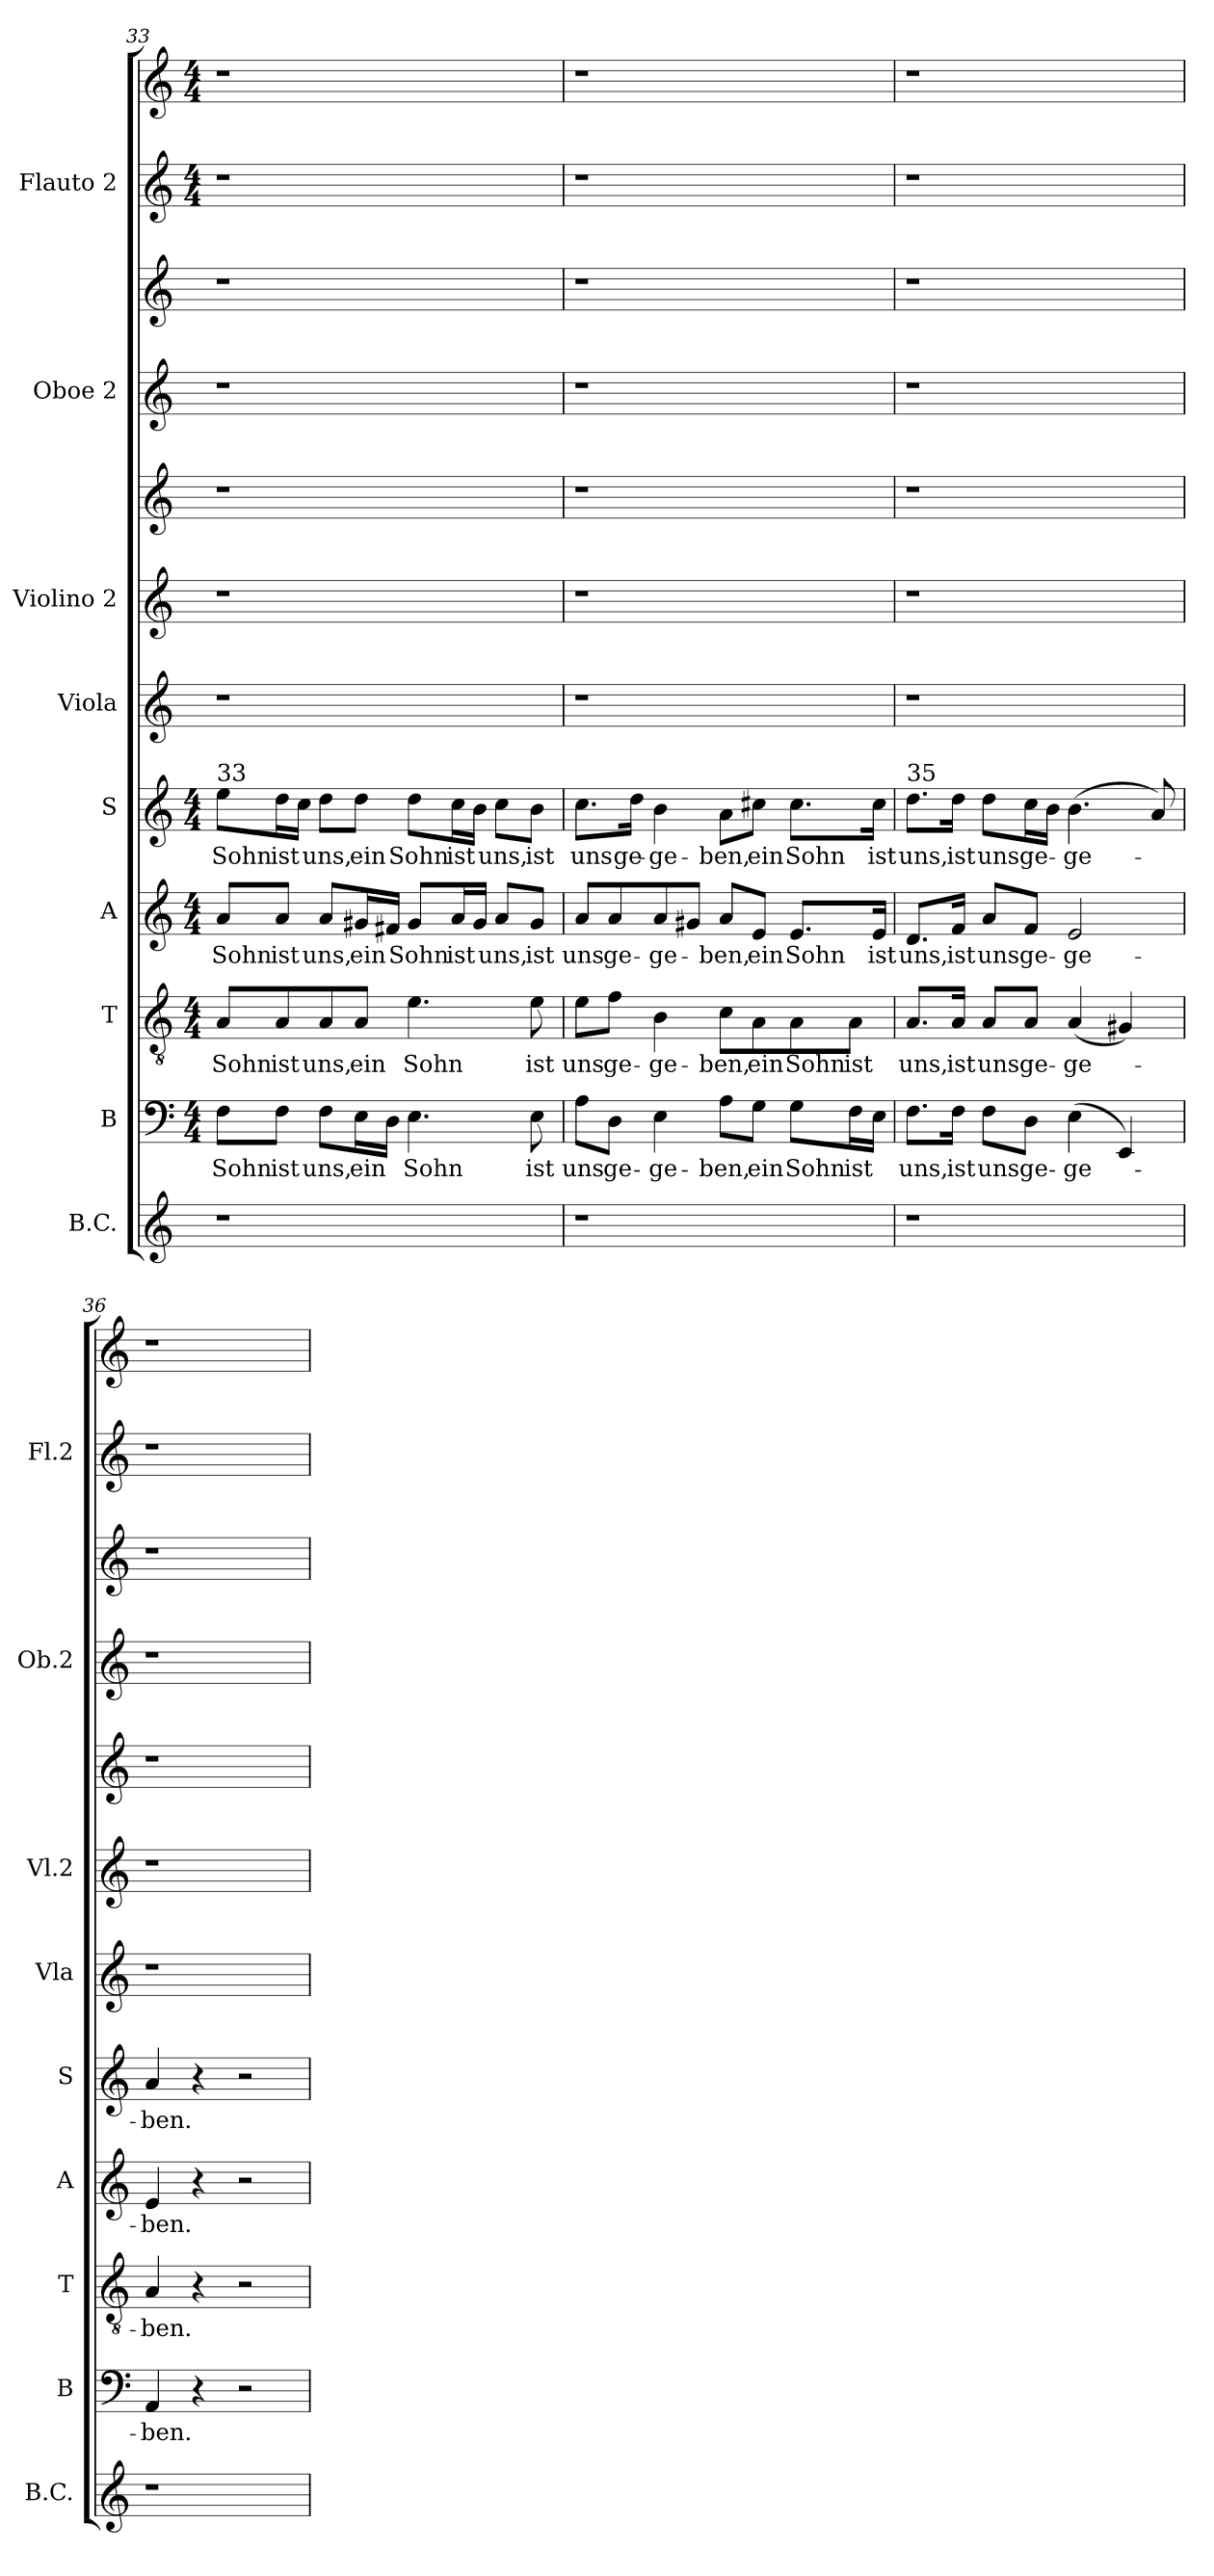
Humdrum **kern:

**kern	**kern	**text	**kern	**text	**kern	**text	**kern	**text	**kern	**kern	**kern	**kern	**kern	**kern	**kern
*part9	*part8	*part8	*part7	*part7	*part6	*part6	*part5	*part5	*part4	*part3	*part3	*part2	*part2	*part1	*part1
*staff12	*staff11	*staff11	*staff10	*staff10	*staff9	*staff9	*staff8	*staff8	*staff7	*staff6	*staff5	*staff4	*staff3	*staff2	*staff1
*I"B.C.	*I"B	*	*I"T	*	*I"A	*	*I"S	*	*I"Viola	*I"Violino 2	*	*I"Oboe 2	*	*I"Flauto 2	*
*I'B.C.	*I'B	*	*I'T	*	*I'A	*	*I'S	*	*I'Vla	*I'Vl.2	*	*I'Ob.2	*	*I'Fl.2	*
!!LO:PB:g=z
*clefG2	*clefF4	*	*clefGv2	*	*clefG2	*	*clefG2	*	*clefG2	*clefG2	*clefG2	*clefG2	*clefG2	*clefG2	*clefG2
*k[]	*k[]	*	*k[]	*	*k[]	*	*k[]	*	*k[]	*k[]	*k[]	*k[]	*k[]	*k[]	*k[]
*	*M4/4	*	*M4/4	*	*M4/4	*	*M4/4	*	*	*	*	*	*	*M4/4	*M4/4
=33	=33	=33	=33	=33	=33	=33	=33	=33	=33	=33	=33	=33	=33	=33	=33
!	!	!	!	!	!	!	!LO:TX:a:t=33	!	!	!	!	!	!	!	!
!	!	!LO:LY:b	!	!LO:LY:b	!	!LO:LY:b	!	!LO:LY:b	!	!	!	!	!	!	!
1r	8F\L	Sohn	8A/L	Sohn	8a/L	Sohn	8ee\L	Sohn	1r	1r	1r	1r	1r	1r	1r
!	!	!LO:LY:b	!	!LO:LY:b	!	!LO:LY:b	!	!LO:LY:b	!	!	!	!	!	!	!
.	8F\J	ist	8A/	ist	8a/J	ist	16dd\L	ist	.	.	.	.	.	.	.
.	.	.	.	.	.	.	16cc\JJ	.	.	.	.	.	.	.	.
!	!	!LO:LY:b	!	!LO:LY:b	!	!LO:LY:b	!	!LO:LY:b	!	!	!	!	!	!	!
.	8F\L	uns,	8A/	uns,	8a/L	uns,	8dd\L	uns,	.	.	.	.	.	.	.
!	!	!LO:LY:b	!	!LO:LY:b	!	!LO:LY:b	!	!LO:LY:b	!	!	!	!	!	!	!
.	16E\L	ein	8A/J	ein	16g#X/L	ein	8dd\J	ein	.	.	.	.	.	.	.
.	16D\JJ	.	.	.	16f#X/JJ	.	.	.	.	.	.	.	.	.	.
!	!	!LO:LY:b	!	!LO:LY:b	!	!LO:LY:b	!	!LO:LY:b	!	!	!	!	!	!	!
.	4.E\	Sohn	4.e\	Sohn	8g#/L	Sohn	8dd\L	Sohn	.	.	.	.	.	.	.
!	!	!	!	!	!	!LO:LY:b	!	!LO:LY:b	!	!	!	!	!	!	!
.	.	.	.	.	16a/L	ist	16cc\L	ist	.	.	.	.	.	.	.
.	.	.	.	.	16g#/JJ	.	16b\JJ	.	.	.	.	.	.	.	.
!	!	!	!	!	!	!LO:LY:b	!	!LO:LY:b	!	!	!	!	!	!	!
.	.	.	.	.	8a/L	uns,	8cc\L	uns,	.	.	.	.	.	.	.
!	!	!LO:LY:b	!	!LO:LY:b	!	!LO:LY:b	!	!LO:LY:b	!	!	!	!	!	!	!
.	8E\	ist	8e\	ist	8g#/J	ist	8b\J	ist	.	.	.	.	.	.	.
=34	=34	=34	=34	=34	=34	=34	=34	=34	=34	=34	=34	=34	=34	=34	=34
!	!	!LO:LY:b	!	!LO:LY:b	!	!LO:LY:b	!	!LO:LY:b	!	!	!	!	!	!	!
1r	8A\L	uns	8e\L	uns	8a/L	uns	8.cc\L	uns	1r	1r	1r	1r	1r	1r	1r
!	!	!LO:LY:b	!	!LO:LY:b	!	!LO:LY:b	!	!	!	!	!	!	!	!	!
.	8D\J	ge-	8f\J	ge-	8a/	ge-	.	.	.	.	.	.	.	.	.
!	!	!	!	!	!	!	!	!LO:LY:b	!	!	!	!	!	!	!
.	.	.	.	.	.	.	16dd\Jk	ge-	.	.	.	.	.	.	.
!	!	!LO:LY:b	!	!LO:LY:b	!	!LO:LY:b	!	!LO:LY:b	!	!	!	!	!	!	!
.	4E\	ge-	4B\	ge-	8a/	ge-	4b\	ge-	.	.	.	.	.	.	.
.	.	.	.	.	8g#X/J	.	.	.	.	.	.	.	.	.	.
!	!	!LO:LY:b	!	!LO:LY:b	!	!LO:LY:b	!	!LO:LY:b	!	!	!	!	!	!	!
.	8A\L	ben,	8c\L	ben,	8a/L	ben,	8a\L	ben,	.	.	.	.	.	.	.
!	!	!LO:LY:b	!	!LO:LY:b	!	!LO:LY:b	!	!LO:LY:b	!	!	!	!	!	!	!
.	8G\J	ein	8A\	ein	8e/J	ein	8cc#X\J	ein	.	.	.	.	.	.	.
!	!	!LO:LY:b	!	!LO:LY:b	!	!LO:LY:b	!	!LO:LY:b	!	!	!	!	!	!	!
.	8G\L	Sohn	8A\	Sohn	8.e/L	Sohn	8.cc#\L	Sohn	.	.	.	.	.	.	.
!	!	!LO:LY:b	!	!LO:LY:b	!	!	!	!	!	!	!	!	!	!	!
.	16F\L	ist	8A\J	ist	.	.	.	.	.	.	.	.	.	.	.
!	!	!	!	!	!	!LO:LY:b	!	!LO:LY:b	!	!	!	!	!	!	!
.	16E\JJ	.	.	.	16e/Jk	ist	16cc#\Jk	ist	.	.	.	.	.	.	.
!!LO:PB:g=z
=35	=35	=35	=35	=35	=35	=35	=35	=35	=35	=35	=35	=35	=35	=35	=35
!	!	!	!	!	!	!	!LO:TX:a:t=35	!	!	!	!	!	!	!	!
!	!	!LO:LY:b	!	!LO:LY:b	!	!LO:LY:b	!	!LO:LY:b	!	!	!	!	!	!	!
1r	8.F\L	uns,	8.A/L	uns,	8.d/L	uns,	8.dd\L	uns,	1r	1r	1r	1r	1r	1r	1r
!	!	!LO:LY:b	!	!LO:LY:b	!	!LO:LY:b	!	!LO:LY:b	!	!	!	!	!	!	!
.	16F\Jk	ist	16A/Jk	ist	16f/Jk	ist	16dd\Jk	ist	.	.	.	.	.	.	.
!	!	!LO:LY:b	!	!LO:LY:b	!	!LO:LY:b	!	!LO:LY:b	!	!	!	!	!	!	!
.	8F\L	uns	8A/L	uns	8a/L	uns	8dd\L	uns	.	.	.	.	.	.	.
!	!	!LO:LY:b	!	!LO:LY:b	!	!LO:LY:b	!	!LO:LY:b	!	!	!	!	!	!	!
.	8D\J	ge-	8A/J	ge-	8f/J	ge-	16cc\L	ge-	.	.	.	.	.	.	.
.	.	.	.	.	.	.	16b\JJ	.	.	.	.	.	.	.	.
!	!	!LO:LY:b	!	!LO:LY:b	!	!LO:LY:b	!	!LO:LY:b	!	!	!	!	!	!	!
.	(4E\	ge-	(4A/	ge-	2e/	ge-	(4.b\	ge-	.	.	.	.	.	.	.
.	4EE/)	.	4G#X/)	.	.	.	.	.	.	.	.	.	.	.	.
.	.	.	.	.	.	.	8a/)	.	.	.	.	.	.	.	.
=36	=36	=36	=36	=36	=36	=36	=36	=36	=36	=36	=36	=36	=36	=36	=36
!	!	!LO:LY:b	!	!LO:LY:b	!	!LO:LY:b	!	!LO:LY:b	!	!	!	!	!	!	!
1r	4AA/	ben.	4A/	ben.	4e/	ben.	4a/	ben.	1r	1r	1r	1r	1r	1r	1r
.	4r	.	4r	.	4r	.	4r	.	.	.	.	.	.	.	.
.	2r	.	2r	.	2r	.	2r	.	.	.	.	.	.	.	.
=	=	=	=	=	=	=	=	=	=	=	=	=	=	=	=
*-	*-	*-	*-	*-	*-	*-	*-	*-	*-	*-	*-	*-	*-	*-	*-
